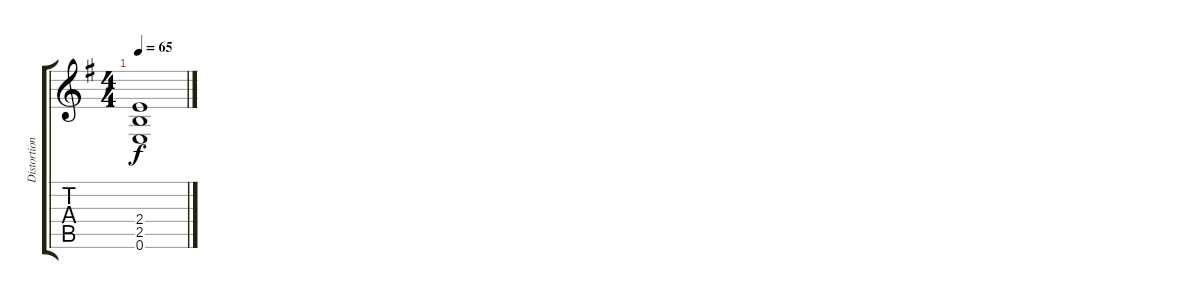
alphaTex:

\track ("Distortion 2" "Distortion") {instrument overdrivenguitar}
\staff {score tabs}
\tuning (E4 B3 G3 D3 A2 E2) {hide}
\ts (4 4)
\tempo 65
\clef g2
\ks eminor
(2.4 2.5 0.6).1{dy f}
